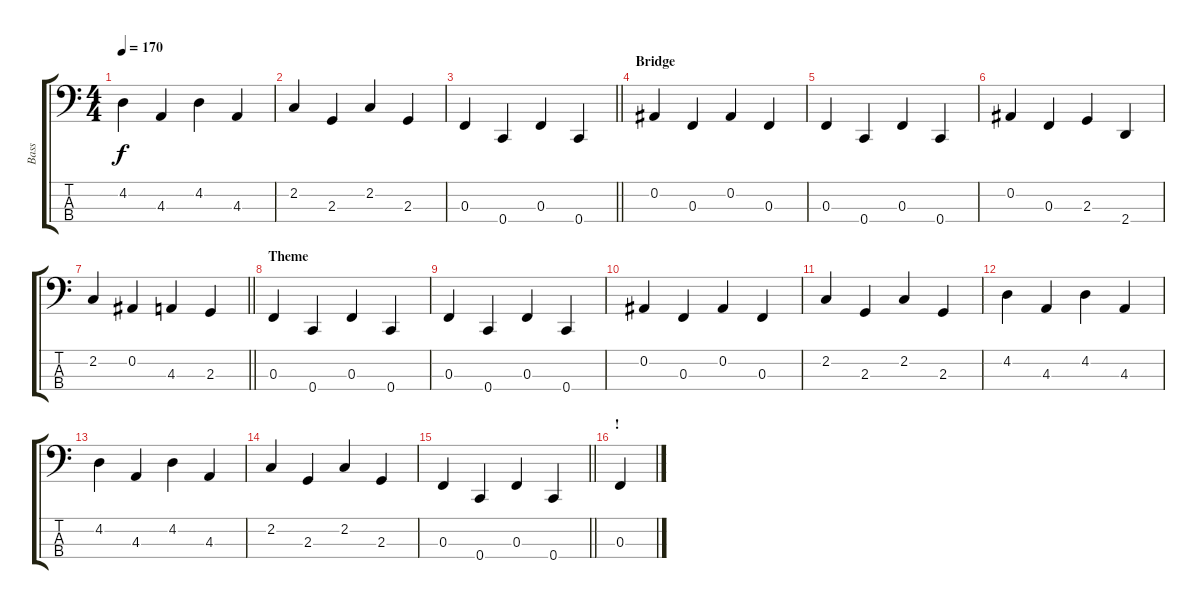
\track ("Bass" "Bass") {instrument electricbasspick}
\staff {score tabs}
\tuning (Eb2 Bb1 F1 C1) {hide}
\ts (4 4)
\tempo 170
\clef f4
\ks c
4.2.4{dy f} 4.3.4 4.2.4 4.3.4 |
2.2.4 2.3.4 2.2.4 2.3.4 |
\barLineRight lightlight
0.3.4 0.4.4 0.3.4 0.4.4 |
\section ("" "Bridge")
0.2.4 0.3.4 0.2.4 0.3.4 |
0.3.4 0.4.4 0.3.4 0.4.4 |
0.2.4 0.3.4 2.3.4 2.4.4 |
\barLineRight lightlight
2.2.4 0.2.4 4.3.4 2.3.4 |
\section ("" "Theme")
0.3.4 0.4.4 0.3.4 0.4.4 |
0.3.4 0.4.4 0.3.4 0.4.4 |
0.2.4 0.3.4 0.2.4 0.3.4 |
2.2.4 2.3.4 2.2.4 2.3.4 |
4.2.4 4.3.4 4.2.4 4.3.4 |
4.2.4 4.3.4 4.2.4 4.3.4 |
2.2.4 2.3.4 2.2.4 2.3.4 |
\barLineRight lightlight
0.3.4 0.4.4 0.3.4 0.4.4 |
\section ("" "!")
0.3.4
